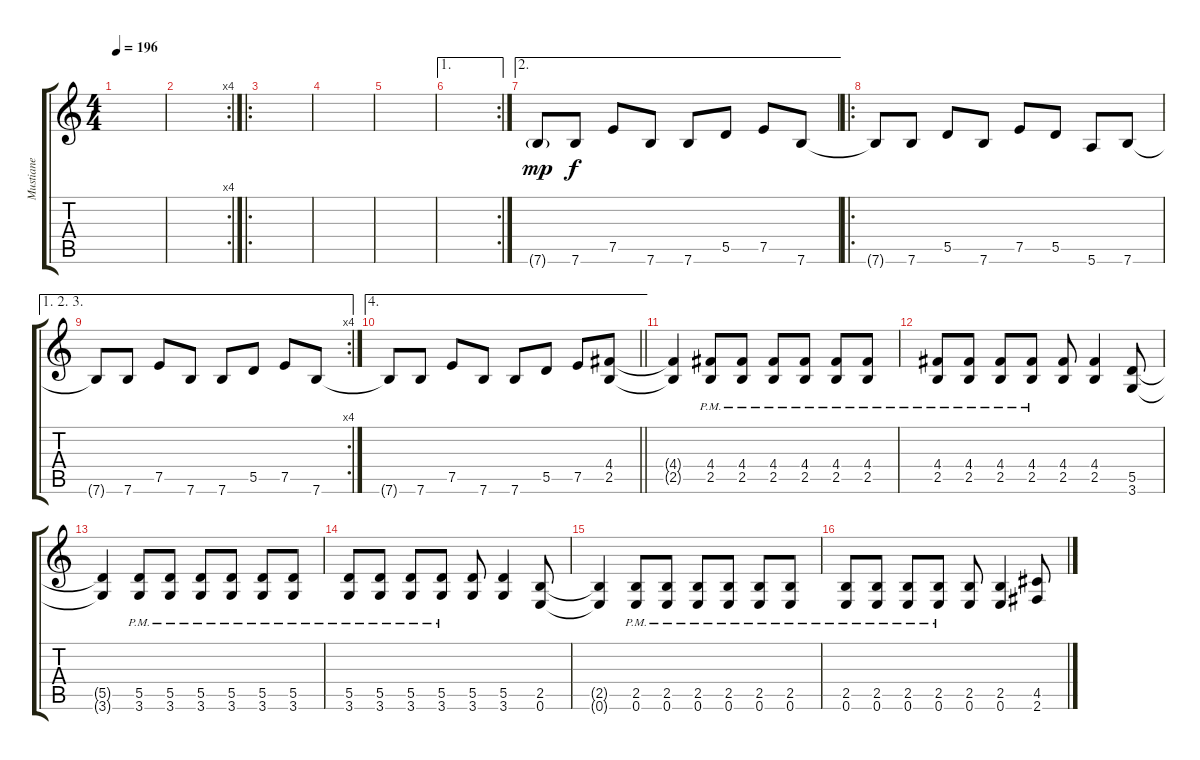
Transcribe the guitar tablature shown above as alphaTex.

\track ("Mustiane" "Mustiane") {instrument distortionguitar}
\staff {score tabs}
\tuning (E4 B3 G3 D3 A2 E2) {hide}
\ts (4 4)
\tempo 196
\clef g2
\ks c
|
\rc 4
|
\ro
|
|
|
\ae 1
\rc 2
|
\ae 2
7.6{g}.8{dy mp} 7.6.8{dy f} 7.5.8 7.6.8 7.6.8 5.5.8 7.5.8 7.6.8 |
\ro
7.6{t}.8 7.6.8 5.5.8 7.6.8 7.5.8 5.5.8 5.6.8 7.6.8 |
\ae (1 2 3)
\rc 4
7.6{t}.8 7.6.8 7.5.8 7.6.8 7.6.8 5.5.8 7.5.8 7.6.8 |
\ae 4
\barLineRight lightlight
7.6{t}.8 7.6.8 7.5.8 7.6.8 7.6.8 5.5.8 7.5.8 (4.4 2.5).8 |
(4.4{t} 2.5{t}).4 (4.4{pm} 2.5{pm}).8 (4.4{pm} 2.5{pm}).8 (4.4{pm} 2.5{pm}).8 (4.4{pm} 2.5{pm}).8 (4.4{pm} 2.5{pm}).8 (4.4{pm} 2.5{pm}).8 |
(4.4{pm} 2.5{pm}).8 (4.4{pm} 2.5{pm}).8 (4.4{pm} 2.5{pm}).8 (4.4{pm} 2.5{pm}).8 (4.4 2.5).8 (4.4 2.5).4 (5.5 3.6).8 |
(5.5{t} 3.6{t}).4 (5.5{pm} 3.6{pm}).8 (5.5{pm} 3.6{pm}).8 (5.5{pm} 3.6{pm}).8 (5.5{pm} 3.6{pm}).8 (5.5{pm} 3.6{pm}).8 (5.5{pm} 3.6{pm}).8 |
(5.5{pm} 3.6{pm}).8 (5.5{pm} 3.6{pm}).8 (5.5{pm} 3.6{pm}).8 (5.5{pm} 3.6{pm}).8 (5.5 3.6).8 (5.5 3.6).4 (2.5 0.6).8 |
(2.5{t} 0.6{t}).4 (2.5{pm} 0.6{pm}).8 (2.5{pm} 0.6{pm}).8 (2.5{pm} 0.6{pm}).8 (2.5{pm} 0.6{pm}).8 (2.5{pm} 0.6{pm}).8 (2.5{pm} 0.6{pm}).8 |
(2.5{pm} 0.6{pm}).8 (2.5{pm} 0.6{pm}).8 (2.5{pm} 0.6{pm}).8 (2.5{pm} 0.6{pm}).8 (2.5 0.6).8 (2.5 0.6).4 (4.5 2.6).8
